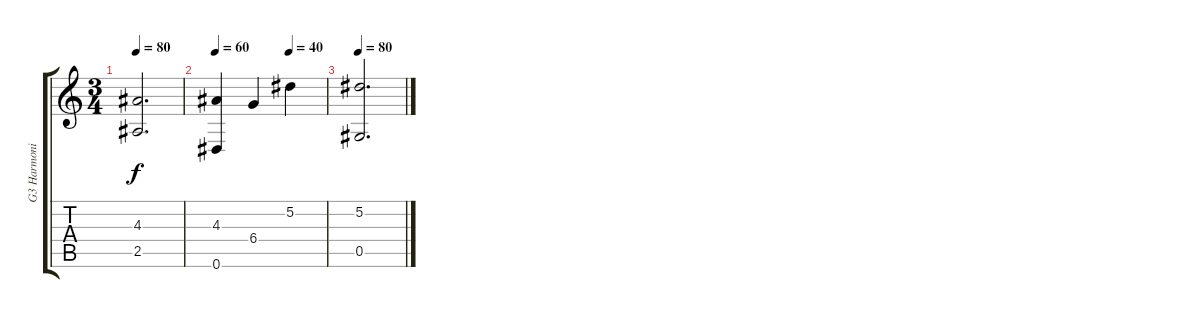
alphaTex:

\track ("G3 Harmonics" "G3 Harmoni") {instrument acousticguitarsteel}
\staff {score tabs}
\tuning (Eb4 Bb3 Gb3 Db3 Ab2 Eb2) {hide}
\ts (3 4)
\tempo 80
\clef g2
\ks c
(4.3 2.5).2{d dy f} |
\tempo 60
\tempo (40 0.6666666666666666)
(4.3 0.6).4 6.4.4 5.2.4 |
\tempo 80
(5.2 0.5).2{d}
